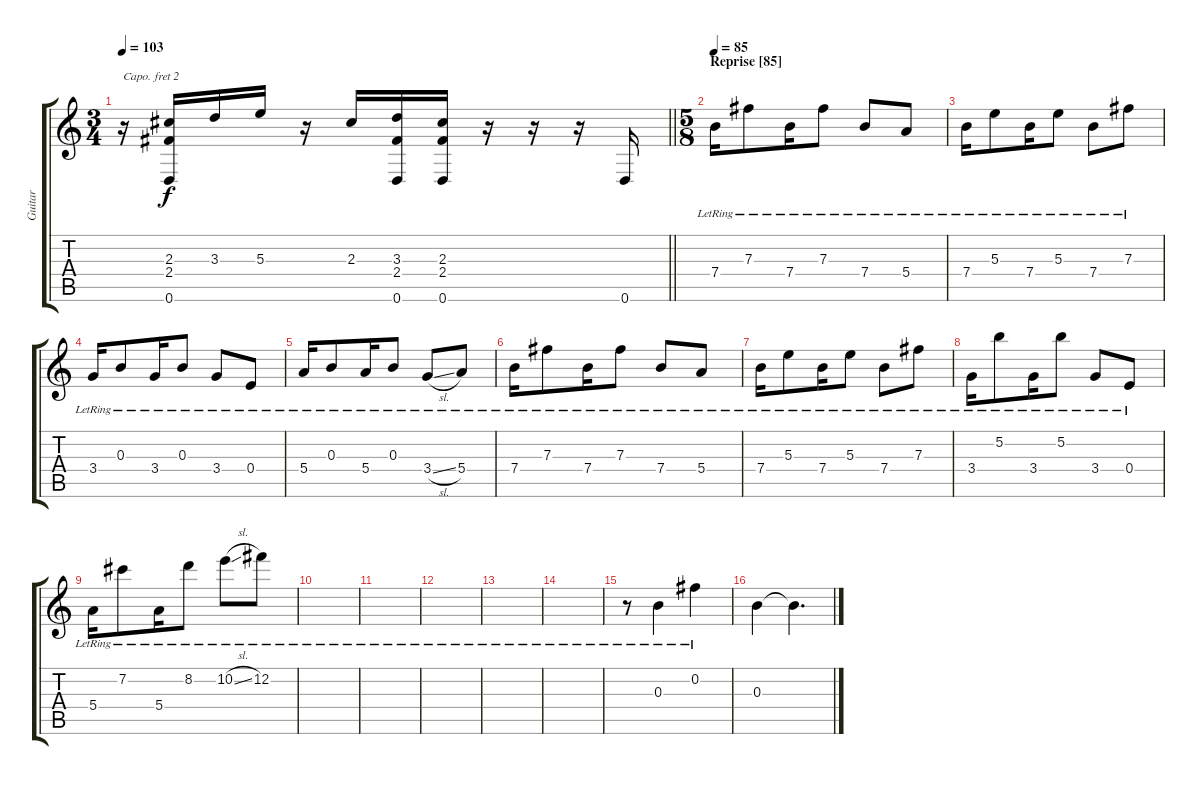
\track ("Guitar" "Guitar") {instrument distortionguitar}
\staff {score tabs}
\capo 2
\tuning (G4 E4 A3 D3 G2 C2) {hide}
\ts (3 4)
\tempo 103
\clef g2
\barLineRight lightlight
\ks c
r.16{dy f} (2.3 2.4 0.6).16 3.3.16 5.3.16 r.16 2.3.16 (3.3 2.4 0.6).16 (2.3 2.4 0.6).16 r.16 r.16 r.16 0.6.16 |
\ts (5 8)
\section ("" "Reprise [85]")
\tempo 85
7.4{lr}.16{volume 0 instrument electricguitarjazz} 7.3{lr}.8{volume 13} 7.4{lr}.16 7.3{lr}.8 7.4{lr}.8 5.4{lr}.8 |
7.4{lr}.16 5.3{lr}.8 7.4{lr}.16 5.3{lr}.8 7.4{lr}.8 7.3{lr}.8 |
3.4{lr}.16 0.3{lr}.8 3.4{lr}.16 0.3{lr}.8 3.4{lr}.8 0.4{lr}.8 |
5.4{lr}.16 0.3{lr}.8 5.4{lr}.16 0.3{lr}.8 3.4{sl lr}.8 5.4{lr}.8 |
7.4{lr}.16 7.3{lr}.8 7.4{lr}.16 7.3{lr}.8 7.4{lr}.8 5.4{lr}.8 |
7.4{lr}.16 5.3{lr}.8 7.4{lr}.16 5.3{lr}.8 7.4{lr}.8 7.3{lr}.8 |
3.4{lr}.16 5.2{lr}.8 3.4{lr}.16 5.2{lr}.8 3.4{lr}.8 0.4{lr}.8 |
5.4{lr}.16 7.2{lr}.8 5.4{lr}.16 8.2{lr}.8 10.2{sl lr}.8 12.2{lr}.8 |
|
|
|
|
|
r.8 0.3{lr}.4 0.2{lr}.4 |
0.3.4 0.3{t}.4{d}
